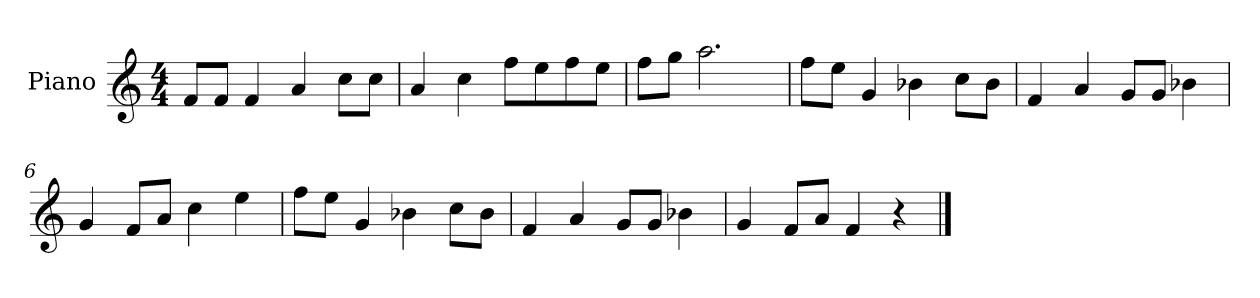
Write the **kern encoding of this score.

**kern
*part1
*staff1
*I"Piano
*I'P-no
*clefG2
*k[]
*M4/4
*MM90
=1
8f/L
8f/J
4f/
4a/
8cc\L
8cc\J
=2
4a/
4cc\
8ff\L
8ee\
8ff\
8ee\J
=3
8ff\L
8gg\J
2.aa\
=4
8ff\L
8ee\J
4g/
4b-X\
8cc\L
8b-\J
=5
4f/
4a/
8g/L
8g/J
4b-X\
=6
4g/
8f/L
8a/J
4cc\
4ee\
!!LO:LB:g=z
=7
8ff\L
8ee\J
4g/
4b-X\
8cc\L
8b-\J
=8
4f/
4a/
8g/L
8g/J
4b-X\
=9
4g/
8f/L
8a/J
4f/
4r
==
*-
